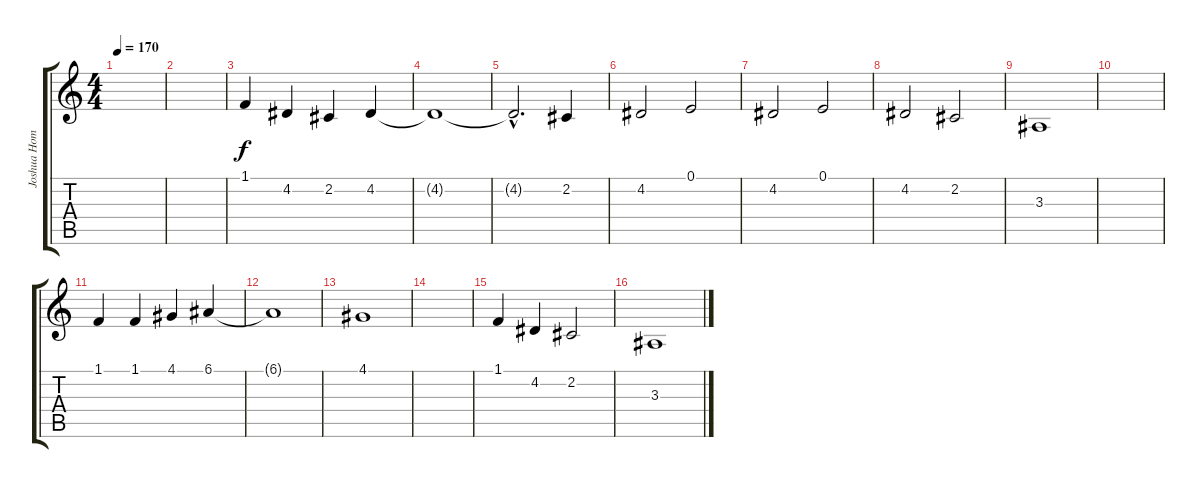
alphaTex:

\track ("Joshua Homme - vocals" "Joshua Hom") {instrument lead6voice}
\staff {score tabs}
\tuning (E4 B3 G3 D3 A2 E2) {hide}
\ts (4 4)
\tempo 170
\clef g2
\ks c
|
\section ("" "")
|
1.1.4 4.2.4 2.2.4 4.2.4 |
4.2{t}.1 |
4.2{hac t}.2{d} 2.2.4 |
\section ("" "")
4.2.2 0.1.2 |
4.2.2 0.1.2 |
4.2.2 2.2.2 |
3.3.1 |
\section ("" "")
|
1.1.4 1.1.4 4.1.4 6.1.4 |
6.1{t}.1 |
4.1.1 |
\section ("" "")
|
1.1.4 4.2.4 2.2.2 |
3.3.1
